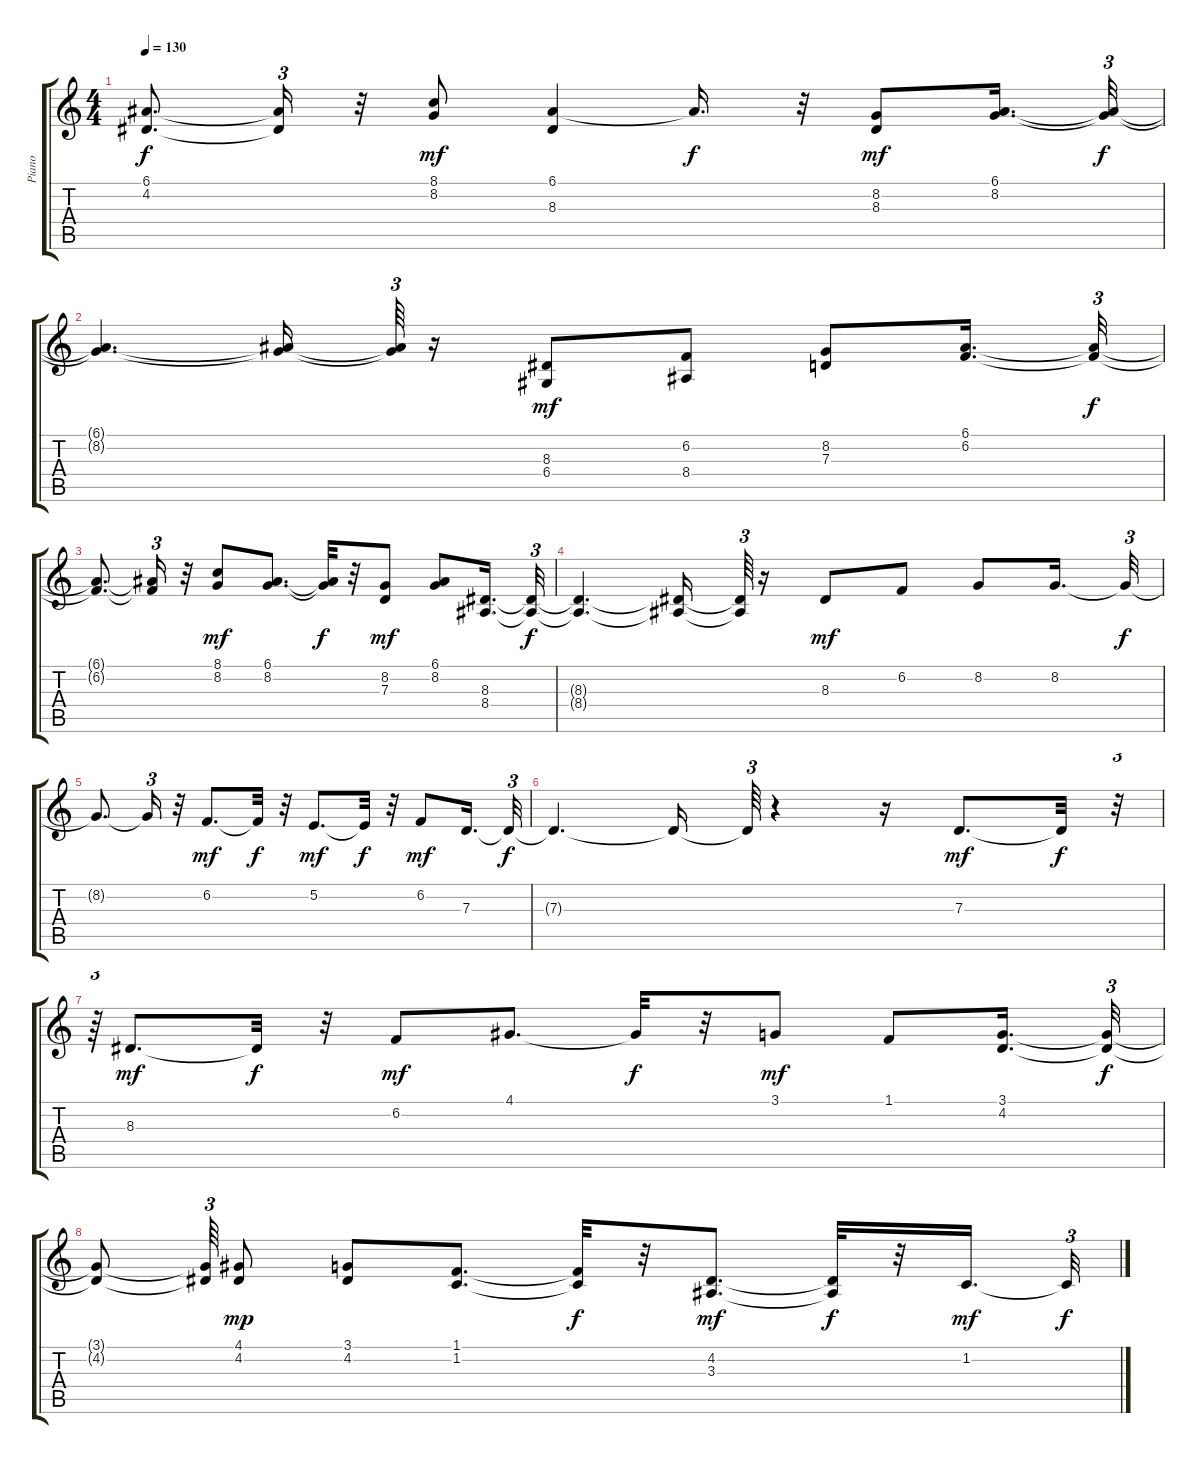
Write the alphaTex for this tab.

\track ("Piano" "Piano") {instrument acousticgrandpiano}
\staff {score tabs}
\tuning (E4 B3 G3 D3 A2 E2) {hide}
\ts (4 4)
\tempo 130
\clef g2
\ks c
(6.1{t} 4.2{t}).8{d dy f} (6.1{t} 4.2{t}).16{tu (3 2)} r.32 (8.1 8.2).8{dy mf} (6.1 8.3).4 6.1{t}.16{d dy f} r.32 (8.2 8.3).8{dy mf} (6.1 8.2).16{d} (6.1{t} 8.2{t}).32{tu (3 2) dy f} |
(6.1{t} 8.2{t}).4{d} (6.1{t} 8.2{t}).16 (6.1{t} 8.2{t}).64{tu (3 2)} r.16 (8.3 6.4).8{dy mf} (6.2 8.4).8 (8.2 7.3).8 (6.1 6.2).16{d} (6.1{t} 6.2{t}).32{tu (3 2) dy f} |
(6.1{t} 6.2{t}).8{d} (6.1{t} 6.2{t}).16{tu (3 2)} r.32 (8.1 8.2).8{dy mf} (6.1 8.2).8{d} (6.1{t} 8.2{t}).32{dy f} r.32 (8.2 7.3).8{dy mf} (6.1 8.2).8 (8.3 8.4).16{d} (8.3{t} 8.4{t}).32{tu (3 2) dy f} |
(8.3{t} 8.4{t}).4{d} (8.3{t} 8.4{t}).16 (8.3{t} 8.4{t}).64{tu (3 2)} r.16 8.3.8{dy mf} 6.2.8 8.2.8 8.2.16{d} 8.2{t}.32{tu (3 2) dy f} |
8.2{t}.8{d} 8.2{t}.16{tu (3 2)} r.32 6.2.8{d dy mf} 6.2{t}.32{dy f} r.32 5.2.8{d dy mf} 5.2{t}.32{dy f} r.32 6.2.8{dy mf} 7.3.16{d} 7.3{t}.32{tu (3 2) dy f} |
7.3{t}.4{d} 7.3{t}.16 7.3{t}.64{tu (3 2)} r.4 r.16 7.3.8{d dy mf} 7.3{t}.32{dy f} r.32{tu (3 2)} |
r.64{tu (3 2)} 8.3.8{d dy mf} 8.3{t}.32{dy f} r.32 6.2.8{dy mf} 4.1.8{d} 4.1{t}.32{dy f} r.32 3.1.8{dy mf} 1.1.8 (3.1 4.2).16{d} (3.1{t} 4.2{t}).32{tu (3 2) dy f} |
(3.1{t} 4.2{t}).8 (3.1{t} 4.2{t}).64{tu (3 2)} (4.1 4.2).8{dy mp} (3.1 4.2).8 (1.1 1.2).8{d} (1.1{t} 1.2{t}).32{dy f} r.32 (4.2 3.3).8{d dy mf} (4.2{t} 3.3{t}).32{dy f} r.32 1.2.16{d dy mf} 1.2{t}.32{tu (3 2) dy f}
